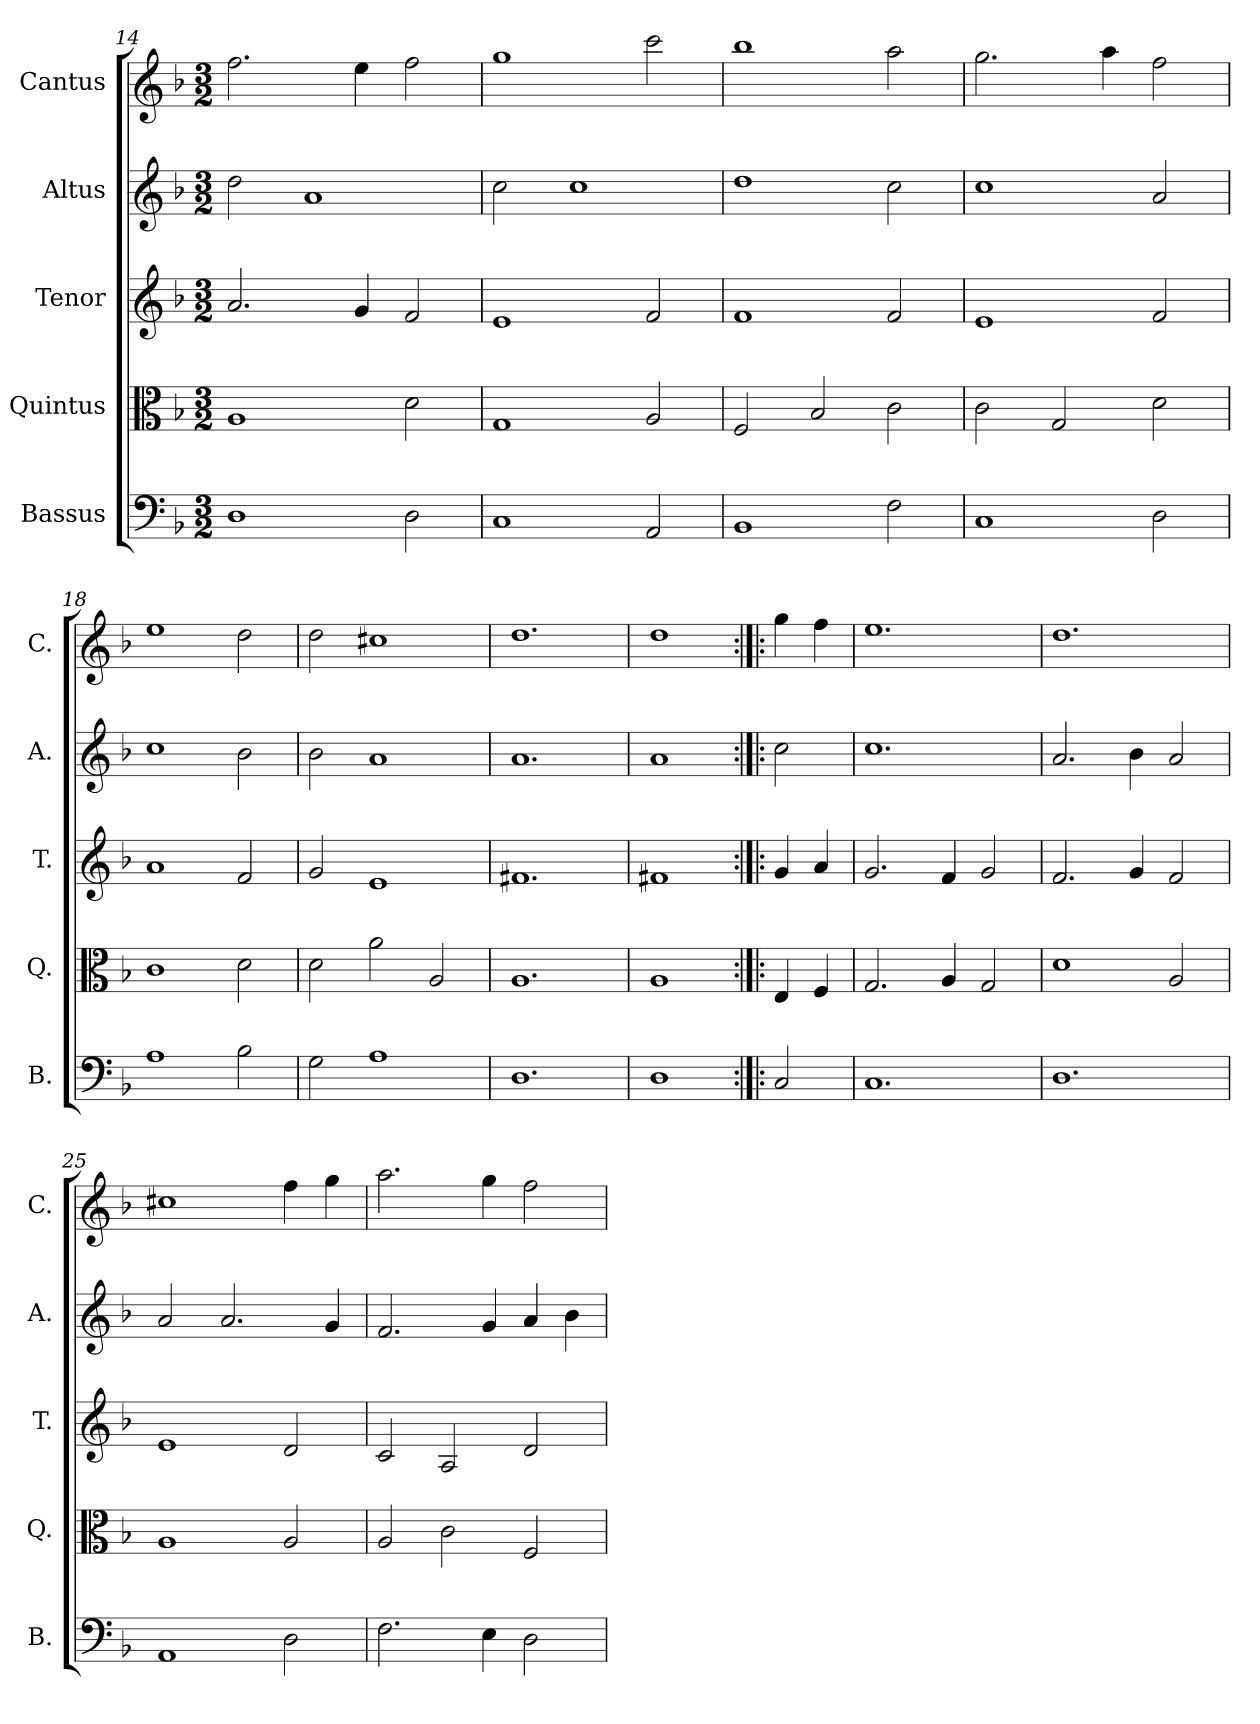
**kern	**kern	**kern	**kern	**kern
*part5	*part4	*part3	*part2	*part1
*staff5	*staff4	*staff3	*staff2	*staff1
*I"Bassus	*I"Quintus	*I"Tenor	*I"Altus	*I"Cantus
*I'B.	*I'Q.	*I'T.	*I'A.	*I'C.
*clefF4	*clefC3	*clefG2	*clefG2	*clefG2
*k[b-]	*k[b-]	*k[b-]	*k[b-]	*k[b-]
*F:	*F:	*F:	*F:	*F:
*M3/2	*M3/2	*M3/2	*M3/2	*M3/2
=14	=14	=14	=14	=14
1D	1A	2.a/	2dd\	2.ff\
.	.	.	1a	.
.	.	4g/	.	4ee\
2D\	2d\	2f/	.	2ff\
=15	=15	=15	=15	=15
1C	1G	1e	2cc\	1gg
.	.	.	1cc	.
2AA/	2A/	2f/	.	2ccc\
=16	=16	=16	=16	=16
1BB-	2F/	1f	1dd	1bb-
.	2B-/	.	.	.
2F\	2c\	2f/	2cc\	2aa\
=17	=17	=17	=17	=17
1C	2c\	1e	1cc	2.gg\
.	2G/	.	.	.
.	.	.	.	4aa\
2D\	2d\	2f/	2a/	2ff\
=18	=18	=18	=18	=18
1A	1c	1a	1cc	1ee
2B-\	2d\	2f/	2b-\	2dd\
!!LO:PB:g=z
=19	=19	=19	=19	=19
2G\	2d\	2g/	2b-\	2dd\
1A	2a\	1e	1a	1cc#X
.	2A/	.	.	.
=20	=20	=20	=20	=20
1.D	1.A	1.f#X	1.a	1.dd
=21	=21	=21	=21	=21
1D	1A	1f#X	1a	1dd
=22:|!|:	=22:|!|:	=22:|!|:	=22:|!|:	=22:|!|:
2C/	4E/	4g/	2cc\	4gg\
.	4F/	4a/	.	4ff\
=23	=23	=23	=23	=23
1.C	2.G/	2.g/	1.cc	1.ee
.	4A/	4f/	.	.
.	2G/	2g/	.	.
=24	=24	=24	=24	=24
1.D	1d	2.f/	2.a/	1.dd
.	.	4g/	4b-\	.
.	2A/	2f/	2a/	.
=25	=25	=25	=25	=25
1AA	1A	1e	2a/	1cc#X
.	.	.	2.a/	.
2D\	2A/	2d/	.	4ff\
.	.	.	4g/	4gg\
!!LO:PB:g=z
=26	=26	=26	=26	=26
2.F\	2A/	2c/	2.f/	2.aa\
.	2c\	2A/	.	.
4E\	.	.	4g/	4gg\
2D\	2F/	2d/	4a/	2ff\
.	.	.	4b-\	.
=	=	=	=	=
*-	*-	*-	*-	*-
